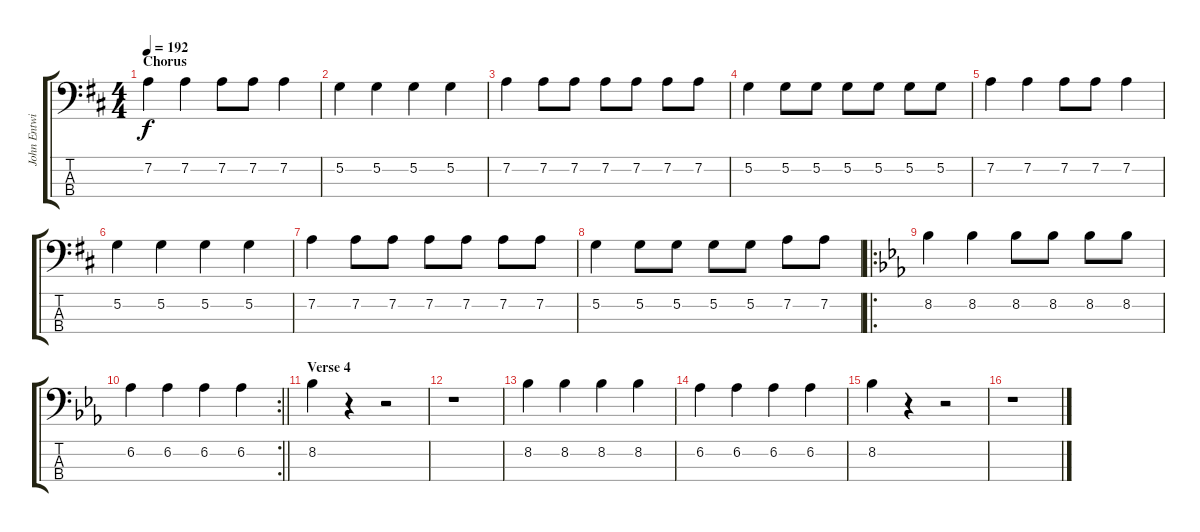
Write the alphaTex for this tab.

\track ("John Entwistle - Bass" "John Entwi") {instrument electricbassfinger}
\staff {score tabs}
\tuning (G2 D2 A1 E1) {hide}
\ts (4 4)
\section ("" "Chorus")
\tempo 192
\clef f4
\ks d
7.2.4{dy f} 7.2.4 7.2.8 7.2.8 7.2.4 |
5.2.4 5.2.4 5.2.4 5.2.4 |
7.2.4 7.2.8 7.2.8 7.2.8 7.2.8 7.2.8 7.2.8 |
5.2.4 5.2.8 5.2.8 5.2.8 5.2.8 5.2.8 5.2.8 |
7.2.4 7.2.4 7.2.8 7.2.8 7.2.4 |
5.2.4 5.2.4 5.2.4 5.2.4 |
7.2.4 7.2.8 7.2.8 7.2.8 7.2.8 7.2.8 7.2.8 |
5.2.4 5.2.8 5.2.8 5.2.8 5.2.8 7.2.8 7.2.8 |
\ro
\ks eb
8.2.4 8.2.4 8.2.8 8.2.8 8.2.8 8.2.8 |
\rc 2
\barLineRight lightlight
6.2.4 6.2.4 6.2.4 6.2.4 |
\section ("" "Verse 4")
8.2.4 r.4 r.2 |
r.1 |
8.2.4 8.2.4 8.2.4 8.2.4 |
6.2.4 6.2.4 6.2.4 6.2.4 |
8.2.4 r.4 r.2 |
r.1
